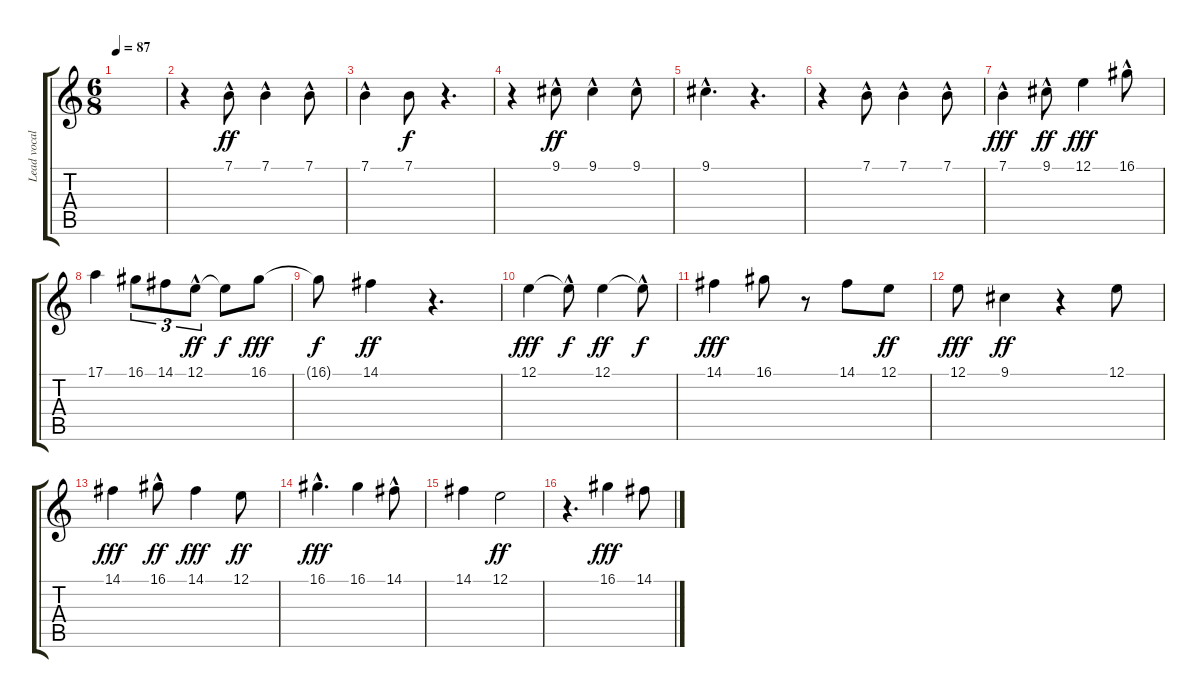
\track ("Lead vocal" "Lead vocal") {instrument rockorgan}
\staff {score tabs}
\tuning (E4 B3 G3 D3 A2 E2) {hide}
\ts (6 8)
\tempo 87
\clef g2
\ks c
|
r.4 7.1{hac}.8{dy ff} 7.1{hac}.4 7.1{hac}.8 |
7.1{hac}.4 7.1.8{dy f} r.4{d} |
r.4 9.1{hac}.8{dy ff} 9.1{hac}.4 9.1{hac}.8 |
9.1{hac}.4{d} r.4{d} |
r.4 7.1{hac}.8 7.1{hac}.4 7.1{hac}.8 |
7.1{hac}.4{dy fff} 9.1{hac}.8{dy ff} 12.1.4{dy fff} 16.1{hac}.8 |
17.1.4 16.1.8{tu (3 2)} 14.1.8{tu (3 2)} 12.1{hac}.8{tu (3 2) dy ff} 12.1{t}.8{dy f} 16.1.8{dy fff} |
16.1{t}.8{dy f} 14.1.4{dy ff} r.4{d} |
12.1.4{dy fff} 12.1{hac t}.8{dy f} 12.1.4{dy ff} 12.1{hac t}.8{dy f} |
14.1.4{dy fff} 16.1.8 r.8 14.1.8 12.1.8{dy ff} |
12.1.8{dy fff} 9.1.4{dy ff} r.4 12.1.8 |
14.1.4{dy fff} 16.1{hac}.8{dy ff} 14.1.4{dy fff} 12.1.8{dy ff} |
16.1{hac}.4{d dy fff} 16.1.4 14.1{hac}.8 |
14.1.4 12.1.2{dy ff} |
r.4{d} 16.1.4{dy fff} 14.1.8
